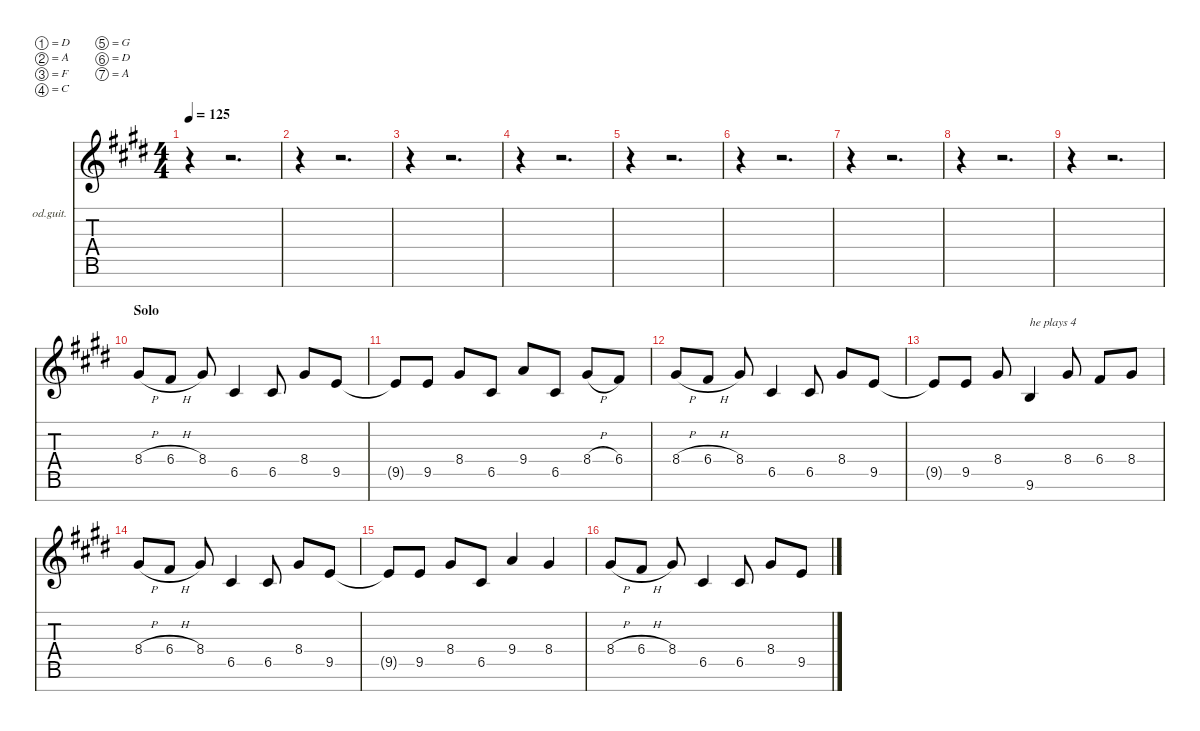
\defaultSystemsLayout 4
\hideDynamics
\bracketExtendMode nobrackets
\firstSystemTrackNameOrientation horizontal
\otherSystemsTrackNameOrientation horizontal
\track ("lead" "od.guit.") {instrument overdrivenguitar}
\staff {score tabs}
\tuning (D4 A3 F3 C3 G2 D2 A1)
\ts (4 4)
\scale
1.20972
\tempo 125
\accidentals auto
\clef g2
\ottava regular
\simile none
\ks c#minor
r.4{dy mf beam Down} r.2{d beam Down} |
\scale
0.930095 r.4{beam Down} r.2{d beam Down} |
\scale
0.930095 r.4{beam Down} r.2{d beam Down} |
\scale
0.930095 r.4{beam Down} r.2{d beam Down} |
\scale
1.20972 r.4{beam Down} r.2{d beam Down} |
\scale
0.930095 r.4{beam Down} r.2{d beam Down} |
\scale
0.930095 r.4{beam Down} r.2{d beam Down} |
\scale
0.930095 r.4{beam Down} r.2{d beam Down} |
\scale
1.22298 r.4{beam Down} r.2{d beam Down} |
\section ("" "Solo")
\scale
0.925674 8.4{h acc #}.8{beam Up} 6.4{h acc #}.8{beam Up} 8.4{acc #}.8{beam Up} 6.5{acc #}.4{beam Up} 6.5{acc #}.8{beam Up} 8.4{acc #}.8{beam Up} 9.5{acc forcenatural}.8{beam Up} |
\scale
0.925674 9.5{t acc forcenatural}.8{beam Up} 9.5{acc forcenatural}.8{beam Up} 8.4{acc #}.8{beam Up} 6.5{acc #}.8{beam Up} 9.4{acc forcenatural}.8{beam Up} 6.5{acc #}.8{beam Up} 8.4{h acc #}.8{beam Up} 6.4{acc #}.8{beam Up} |
\scale
0.925674 8.4{h acc #}.8{beam Up} 6.4{h acc #}.8{beam Up} 8.4{acc #}.8{beam Up} 6.5{acc #}.4{beam Up} 6.5{acc #}.8{beam Up} 8.4{acc #}.8{beam Up} 9.5{acc forcenatural}.8{beam Up} |
\scale
1.20972 9.5{t acc forcenatural}.8{beam Up} 9.5{acc forcenatural}.8{beam Up} 8.4{acc #}.8{beam Up} 9.6{acc forcenatural}.4{txt "he plays 4" beam Up} 8.4{acc #}.8{beam Up} 6.4{acc #}.8{beam Up} 8.4{acc #}.8{beam Up} |
\scale
0.930095 8.4{h acc #}.8{beam Up} 6.4{h acc #}.8{beam Up} 8.4{acc #}.8{beam Up} 6.5{acc #}.4{beam Up} 6.5{acc #}.8{beam Up} 8.4{acc #}.8{beam Up} 9.5{acc forcenatural}.8{beam Up} |
\scale
0.930095 9.5{t acc forcenatural}.8{beam Up} 9.5{acc forcenatural}.8{beam Up} 8.4{acc #}.8{beam Up} 6.5{acc #}.8{beam Up} 9.4{acc forcenatural}.4{beam Up} 8.4{acc #}.4{beam Up} |
\scale
0.930095 8.4{h acc #}.8{beam Up} 6.4{h acc #}.8{beam Up} 8.4{acc #}.8{beam Up} 6.5{acc #}.4{beam Up} 6.5{acc #}.8{beam Up} 8.4{acc #}.8{beam Up} 9.5{acc forcenatural}.8{beam Up}
